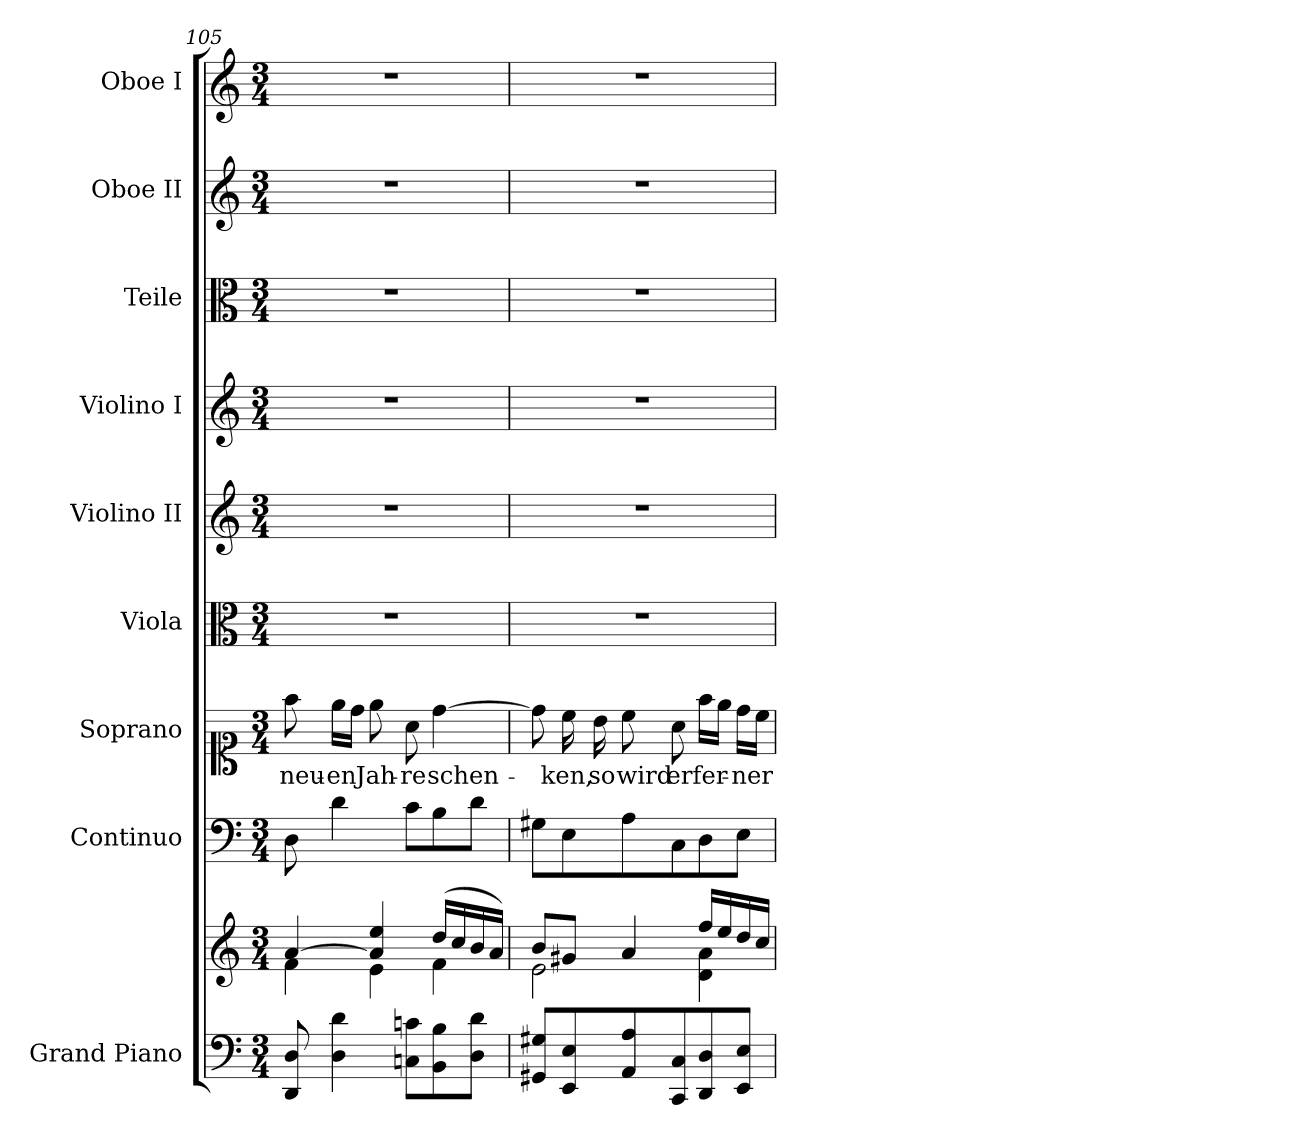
**kern	**kern	**kern	**kern	**text	**kern	**kern	**kern	**kern	**kern	**kern
*part9	*part9	*part8	*part7	*part7	*part6	*part5	*part4	*part3	*part2	*part1
*staff10	*staff9	*staff8	*staff7	*staff7	*staff6	*staff5	*staff4	*staff3	*staff2	*staff1
*I"Grand Piano	*	*I"Continuo	*I"Soprano	*	*I"Viola	*I"Violino II	*I"Violino I	*I"Teile	*I"Oboe II	*I"Oboe I
*I'Pno	*	*	*	*	*	*	*	*	*I'Ob	*I'Ob
*clefF4	*clefG2	*clefF4	*clefC1	*	*clefC3	*clefG2	*clefG2	*clefC3	*clefG2	*clefG2
*k[]	*k[]	*k[]	*k[]	*	*k[]	*k[]	*k[]	*k[]	*k[]	*k[]
*M3/4	*M3/4	*M3/4	*M3/4	*	*M3/4	*M3/4	*M3/4	*M3/4	*M3/4	*M3/4
=105	=105	=105	=105	=105	=105	=105	=105	=105	=105	=105
*	*^	*	*	*	*	*	*	*	*	*
!	!	!	!	!	!LO:LY:b	!	!	!	!	!	!
8DD/ 8D/	[4a/	4f\	8D\	8ff\	neu-	2.r	2.r	2.r	2.r	2.r	2.r
!	!	!	!	!	!LO:LY:b	!	!	!	!	!	!
4D\ 4d\	.	.	4d\	16ee\LL	-en	.	.	.	.	.	.
.	.	.	.	16dd\JJ	.	.	.	.	.	.	.
!	!	!	!	!	!LO:LY:b	!	!	!	!	!	!
.	4a/] 4ee/	4e\	.	8ee\	Jah-	.	.	.	.	.	.
!	!	!	!	!	!LO:LY:b	!	!	!	!	!	!
8Cn\ 8cn\L	.	.	8c\L	8a\	-re	.	.	.	.	.	.
!	!	!	!	!	!LO:LY:b	!	!	!	!	!	!
8BB\ 8B\	(>16dd/LL	4f\	8B\	[4dd\	schen-	.	.	.	.	.	.
.	16cc/	.	.	.	.	.	.	.	.	.	.
8D\ 8d\J	16b/	.	8d\J	.	.	.	.	.	.	.	.
.	16a/JJ)	.	.	.	.	.	.	.	.	.	.
=106	=106	=106	=106	=106	=106	=106	=106	=106	=106	=106	=106
8GG#X/ 8G#X/L	8b/L	2e\	8G#X\L	8dd\]	.	2.r	2.r	2.r	2.r	2.r	2.r
!	!	!	!	!	!LO:LY:b	!	!	!	!	!	!
8EE/ 8E/	8g#X/J	.	8E\	16cc\	-ken,	.	.	.	.	.	.
!	!	!	!	!	!LO:LY:b	!	!	!	!	!	!
.	.	.	.	16b\	so	.	.	.	.	.	.
!	!	!	!	!	!LO:LY:b	!	!	!	!	!	!
8AA/ 8A/	4a/	.	8A\	8cc\	wird	.	.	.	.	.	.
!	!	!	!	!	!LO:LY:b	!	!	!	!	!	!
8CC/ 8C/	.	.	8C\	8a\	er	.	.	.	.	.	.
!	!	!	!	!	!LO:LY:b	!	!	!	!	!	!
8DD/ 8D/	16ff/LL	4d\ 4a\	8D\	16ff\LL	fer-	.	.	.	.	.	.
.	16ee/	.	.	16ee\JJ	.	.	.	.	.	.	.
!	!	!	!	!	!LO:LY:b	!	!	!	!	!	!
8EE/ 8E/J	16dd/	.	8E\J	16dd\LL	-ner	.	.	.	.	.	.
.	16cc/JJ	.	.	16cc\JJ	.	.	.	.	.	.	.
*	*v	*v	*	*	*	*	*	*	*	*	*
=	=	=	=	=	=	=	=	=	=	=
*-	*-	*-	*-	*-	*-	*-	*-	*-	*-	*-
